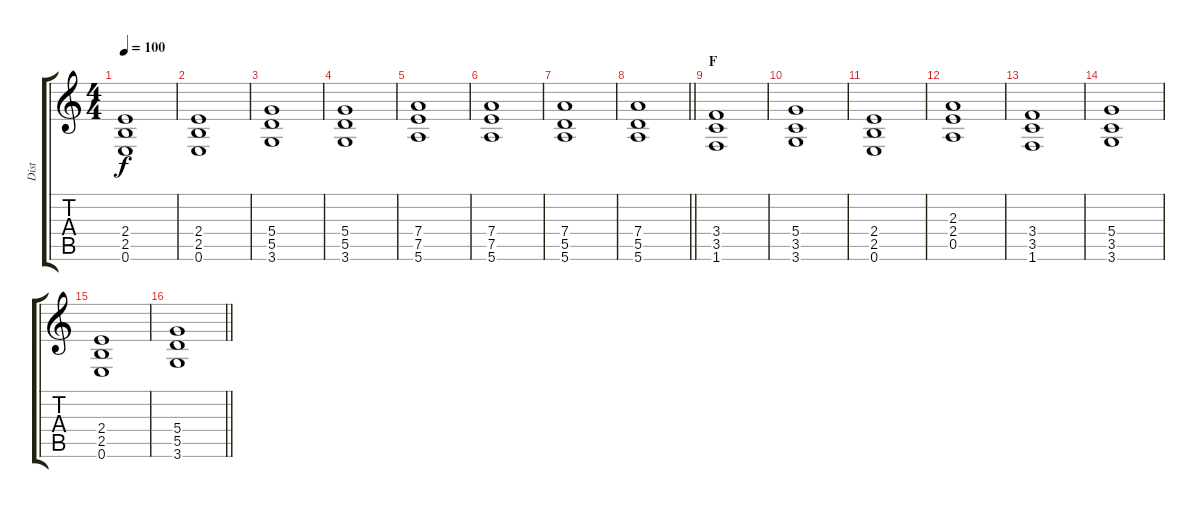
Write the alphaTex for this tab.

\track ("Dist" "Dist") {instrument distortionguitar}
\staff {score tabs}
\tuning (E4 B3 G3 D3 A2 E2) {hide}
\ts (4 4)
\tempo 100
\clef g2
\ks c
(2.4 2.5 0.6).1{dy f} |
(2.4 2.5 0.6).1 |
(5.4 5.5 3.6).1 |
(5.4 5.5 3.6).1 |
(7.4 7.5 5.6).1 |
(7.4 7.5 5.6).1 |
(7.4 5.5 5.6).1 |
\barLineRight lightlight
(7.4 5.5 5.6).1 |
\section ("" "F")
(3.4 3.5 1.6).1 |
(5.4 3.5 3.6).1 |
(2.4 2.5 0.6).1 |
(2.3 2.4 0.5).1 |
(3.4 3.5 1.6).1 |
(5.4 3.5 3.6).1 |
(2.4 2.5 0.6).1 |
\barLineRight lightlight
(5.4 5.5 3.6).1
